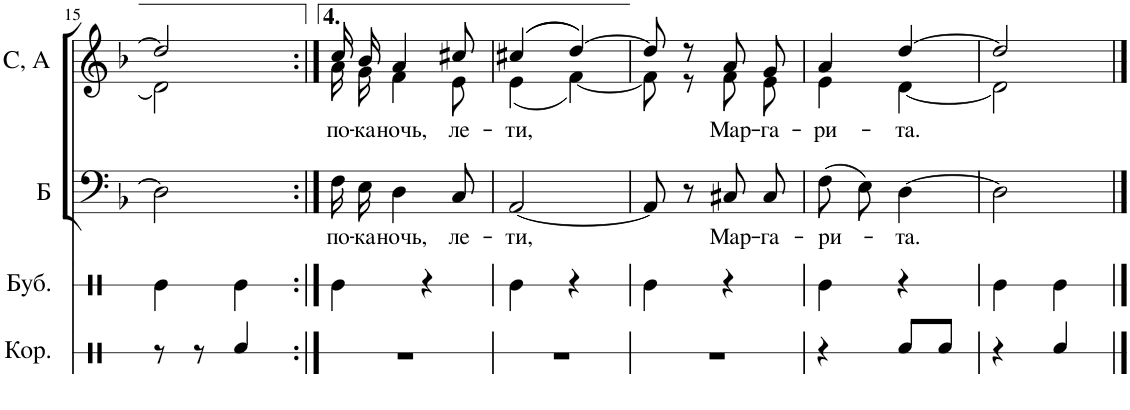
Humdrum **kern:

**kern	**kern	**kern	**text	**kern	**text
*part4	*part3	*part2	*part2	*part1	*part1
*staff4	*staff3	*staff2	*staff2	*staff1	*staff1
*I"Коробочки	*I"Бубен	*I"Б	*	*I"С, А	*
!!LO:PB:g=z
*clefX	*clefX	*clefF4	*	*clefG2	*
*	*	*Trd4c7	*	*	*
*k[]	*k[]	*k[b-]	*	*k[b-]	*
*M2/4	*M2/4	*M2/4	*	*M2/4	*
=15	=15	=15	=15	=15	=15
*	*	*	*	*^	*
8r	4Re\	2D\]	.	2dd/]	2d\]	.
8r	.	.	.	.	.	.
4Rf/	4Re\	.	.	.	.	.
=16:|!	=16:|!	=16:|!	=16:|!	=16:|!	=16:|!	=16:|!
!	!	!	!LO:LY:b	!	!	!LO:LY:b
2r	4Re\	16F\LL	по-	16cc/LL	16a\LL	по-
!	!	!	!LO:LY:b	!	!	!LO:LY:b
.	.	16E\JJ	ка	16b-/JJ	16g\JJ	-ка
!	!	!	!LO:LY:b	!	!	!LO:LY:b
.	.	4D\	ночь,	4a/	4f\	ночь,
.	4r	.	.	.	.	.
!	!	!	!LO:LY:b	!	!	!LO:LY:b
.	.	8C/	ле-	8cc#X/	8e\	ле-
=17	=17	=17	=17	=17	=17	=17
!	!	!	!LO:LY:b	!	!	!LO:LY:b
2r	4Re\	[2AA/	ти,	((4cc#X/	(4e\	-ти,
.	4r	.	.	[4dd/))	[4f\)	.
=18	=18	=18	=18	=18	=18	=18
2r	4Re\	8AA/]	.	8dd/]	8f\]	.
.	.	8r	.	8r	8r	.
!	!	!	!LO:LY:b	!	!	!LO:LY:b
.	4r	8C#X/L	Мар-	8a/L	8f\L	Мар-
!	!	!	!LO:LY:b	!	!	!LO:LY:b
.	.	8C#/J	-га-	8g/J	8e\J	-га-
=19	=19	=19	=19	=19	=19	=19
!	!	!	!LO:LY:b	!	!	!LO:LY:b
4r	4Re\	(8F\L	-ри-	4a/	4e\	-ри-
.	.	8E\J)	.	.	.	.
!	!	!	!LO:LY:b	!	!	!LO:LY:b
8Rf/L	4r	[4D\	-та.	[4dd/	[4d\	-та.
8Rf/J	.	.	.	.	.	.
=20	=20	=20	=20	=20	=20	=20
4r	4Re\	2D\]	.	2dd/]	2d\]	.
4Rf/	4Re\	.	.	.	.	.
*	*	*	*	*v	*v	*
==	==	==	==	==	==
*-	*-	*-	*-	*-	*-
